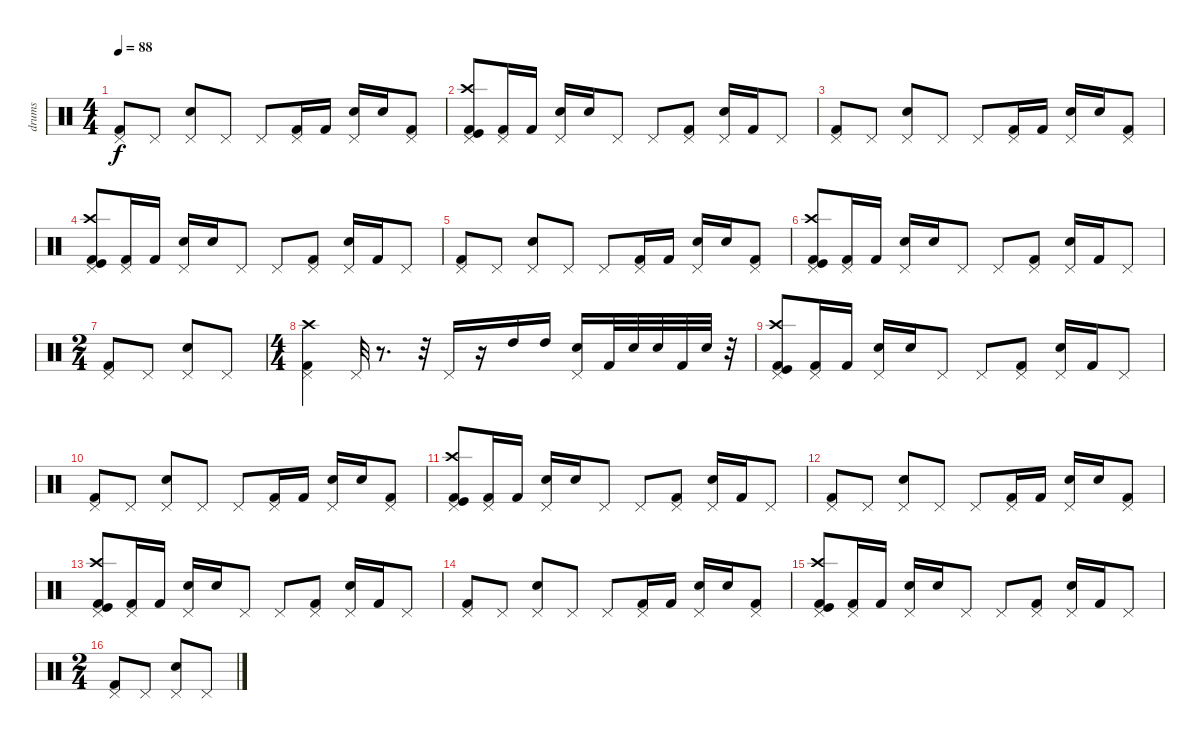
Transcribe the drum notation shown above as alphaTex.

\track ("drums" "drums") {instrument percussion}
\staff {score}
\articulation defaults
\ts (4 4)
\tempo 88
\clef neutral
\ks c
("Pedal Hi-Hat (hit)" "Kick (hit) 2").8{dy f} "Pedal Hi-Hat (hit)".8 ("Snare (hit) 2" "Pedal Hi-Hat (hit)").8 "Pedal Hi-Hat (hit)".8 "Pedal Hi-Hat (hit)".8 ("Pedal Hi-Hat (hit)" "Kick (hit) 2").16 "Kick (hit) 2".16 ("Pedal Hi-Hat (hit)" "Snare (hit) 2").16 "Snare (hit) 2".16 ("Kick (hit) 2" "Pedal Hi-Hat (hit)").8 |
("Crash high (hit)" "Kick (hit) 2" "Pedal Hi-Hat (hit)" "Kick (hit)").8 ("Kick (hit) 2" "Pedal Hi-Hat (hit)").16 "Kick (hit) 2".16 ("Snare (hit) 2" "Pedal Hi-Hat (hit)").16 "Snare (hit) 2".16 "Pedal Hi-Hat (hit)".8 "Pedal Hi-Hat (hit)".8 ("Kick (hit) 2" "Pedal Hi-Hat (hit)").8 ("Pedal Hi-Hat (hit)" "Snare (hit) 2").16 "Kick (hit) 2".16 "Pedal Hi-Hat (hit)".8 |
("Kick (hit) 2" "Pedal Hi-Hat (hit)").8 "Pedal Hi-Hat (hit)".8 ("Pedal Hi-Hat (hit)" "Snare (hit) 2").8 "Pedal Hi-Hat (hit)".8 "Pedal Hi-Hat (hit)".8 ("Pedal Hi-Hat (hit)" "Kick (hit) 2").16 "Kick (hit) 2".16 ("Pedal Hi-Hat (hit)" "Snare (hit) 2").16 "Snare (hit) 2".16 ("Pedal Hi-Hat (hit)" "Kick (hit) 2").8 |
("Crash high (hit)" "Kick (hit)" "Kick (hit) 2" "Pedal Hi-Hat (hit)").8 ("Kick (hit) 2" "Pedal Hi-Hat (hit)").16 "Kick (hit) 2".16 ("Snare (hit) 2" "Pedal Hi-Hat (hit)").16 "Snare (hit) 2".16 "Pedal Hi-Hat (hit)".8 "Pedal Hi-Hat (hit)".8 ("Pedal Hi-Hat (hit)" "Kick (hit) 2").8 ("Pedal Hi-Hat (hit)" "Snare (hit) 2").16 "Kick (hit) 2".16 "Pedal Hi-Hat (hit)".8 |
("Kick (hit) 2" "Pedal Hi-Hat (hit)").8 "Pedal Hi-Hat (hit)".8 ("Pedal Hi-Hat (hit)" "Snare (hit) 2").8 "Pedal Hi-Hat (hit)".8 "Pedal Hi-Hat (hit)".8 ("Pedal Hi-Hat (hit)" "Kick (hit) 2").16 "Kick (hit) 2".16 ("Pedal Hi-Hat (hit)" "Snare (hit) 2").16 "Snare (hit) 2".16 ("Kick (hit) 2" "Pedal Hi-Hat (hit)").8 |
("Crash high (hit)" "Kick (hit)" "Kick (hit) 2" "Pedal Hi-Hat (hit)").8 ("Kick (hit) 2" "Pedal Hi-Hat (hit)").16 "Kick (hit) 2".16 ("Snare (hit) 2" "Pedal Hi-Hat (hit)").16 "Snare (hit) 2".16 "Pedal Hi-Hat (hit)".8 "Pedal Hi-Hat (hit)".8 ("Kick (hit) 2" "Pedal Hi-Hat (hit)").8 ("Pedal Hi-Hat (hit)" "Snare (hit) 2").16 "Kick (hit) 2".16 "Pedal Hi-Hat (hit)".8 |
\ts (2 4)
("Pedal Hi-Hat (hit)" "Kick (hit) 2").8 "Pedal Hi-Hat (hit)".8 ("Snare (hit) 2" "Pedal Hi-Hat (hit)").8 "Pedal Hi-Hat (hit)".8 |
\ts (4 4)
("Pedal Hi-Hat (hit)" "Kick (hit) 2" "Crash high (hit)").4 "Pedal Hi-Hat (hit)".32 r.8{d} r.32 "Pedal Hi-Hat (hit)".16 r.16 "High Tom (hit)".16 "High Tom (hit)".16 ("Pedal Hi-Hat (hit)" "Snare (hit) 2").16 "Kick (hit) 2".32 "Snare (hit) 2".32 "Snare (hit) 2".32 "Kick (hit) 2".32 "Snare (hit) 2".32 r.32 |
("Kick (hit)" "Crash high (hit)" "Kick (hit) 2" "Pedal Hi-Hat (hit)").8 ("Kick (hit) 2" "Pedal Hi-Hat (hit)").16 "Kick (hit) 2".16 ("Snare (hit) 2" "Pedal Hi-Hat (hit)").16 "Snare (hit) 2".16 "Pedal Hi-Hat (hit)".8 "Pedal Hi-Hat (hit)".8 ("Pedal Hi-Hat (hit)" "Kick (hit) 2").8 ("Pedal Hi-Hat (hit)" "Snare (hit) 2").16 "Kick (hit) 2".16 "Pedal Hi-Hat (hit)".8 |
("Pedal Hi-Hat (hit)" "Kick (hit) 2").8 "Pedal Hi-Hat (hit)".8 ("Snare (hit) 2" "Pedal Hi-Hat (hit)").8 "Pedal Hi-Hat (hit)".8 "Pedal Hi-Hat (hit)".8 ("Pedal Hi-Hat (hit)" "Kick (hit) 2").16 "Kick (hit) 2".16 ("Pedal Hi-Hat (hit)" "Snare (hit) 2").16 "Snare (hit) 2".16 ("Kick (hit) 2" "Pedal Hi-Hat (hit)").8 |
("Crash high (hit)" "Kick (hit) 2" "Pedal Hi-Hat (hit)" "Kick (hit)").8 ("Kick (hit) 2" "Pedal Hi-Hat (hit)").16 "Kick (hit) 2".16 ("Snare (hit) 2" "Pedal Hi-Hat (hit)").16 "Snare (hit) 2".16 "Pedal Hi-Hat (hit)".8 "Pedal Hi-Hat (hit)".8 ("Kick (hit) 2" "Pedal Hi-Hat (hit)").8 ("Pedal Hi-Hat (hit)" "Snare (hit) 2").16 "Kick (hit) 2".16 "Pedal Hi-Hat (hit)".8 |
("Kick (hit) 2" "Pedal Hi-Hat (hit)").8 "Pedal Hi-Hat (hit)".8 ("Pedal Hi-Hat (hit)" "Snare (hit) 2").8 "Pedal Hi-Hat (hit)".8 "Pedal Hi-Hat (hit)".8 ("Pedal Hi-Hat (hit)" "Kick (hit) 2").16 "Kick (hit) 2".16 ("Pedal Hi-Hat (hit)" "Snare (hit) 2").16 "Snare (hit) 2".16 ("Pedal Hi-Hat (hit)" "Kick (hit) 2").8 |
("Crash high (hit)" "Kick (hit)" "Kick (hit) 2" "Pedal Hi-Hat (hit)").8 ("Kick (hit) 2" "Pedal Hi-Hat (hit)").16 "Kick (hit) 2".16 ("Snare (hit) 2" "Pedal Hi-Hat (hit)").16 "Snare (hit) 2".16 "Pedal Hi-Hat (hit)".8 "Pedal Hi-Hat (hit)".8 ("Pedal Hi-Hat (hit)" "Kick (hit) 2").8 ("Pedal Hi-Hat (hit)" "Snare (hit) 2").16 "Kick (hit) 2".16 "Pedal Hi-Hat (hit)".8 |
("Kick (hit) 2" "Pedal Hi-Hat (hit)").8 "Pedal Hi-Hat (hit)".8 ("Pedal Hi-Hat (hit)" "Snare (hit) 2").8 "Pedal Hi-Hat (hit)".8 "Pedal Hi-Hat (hit)".8 ("Pedal Hi-Hat (hit)" "Kick (hit) 2").16 "Kick (hit) 2".16 ("Pedal Hi-Hat (hit)" "Snare (hit) 2").16 "Snare (hit) 2".16 ("Kick (hit) 2" "Pedal Hi-Hat (hit)").8 |
("Crash high (hit)" "Kick (hit)" "Kick (hit) 2" "Pedal Hi-Hat (hit)").8 ("Kick (hit) 2" "Pedal Hi-Hat (hit)").16 "Kick (hit) 2".16 ("Snare (hit) 2" "Pedal Hi-Hat (hit)").16 "Snare (hit) 2".16 "Pedal Hi-Hat (hit)".8 "Pedal Hi-Hat (hit)".8 ("Kick (hit) 2" "Pedal Hi-Hat (hit)").8 ("Pedal Hi-Hat (hit)" "Snare (hit) 2").16 "Kick (hit) 2".16 "Pedal Hi-Hat (hit)".8 |
\ts (2 4)
("Pedal Hi-Hat (hit)" "Kick (hit) 2").8 "Pedal Hi-Hat (hit)".8 ("Snare (hit) 2" "Pedal Hi-Hat (hit)").8 "Pedal Hi-Hat (hit)".8
